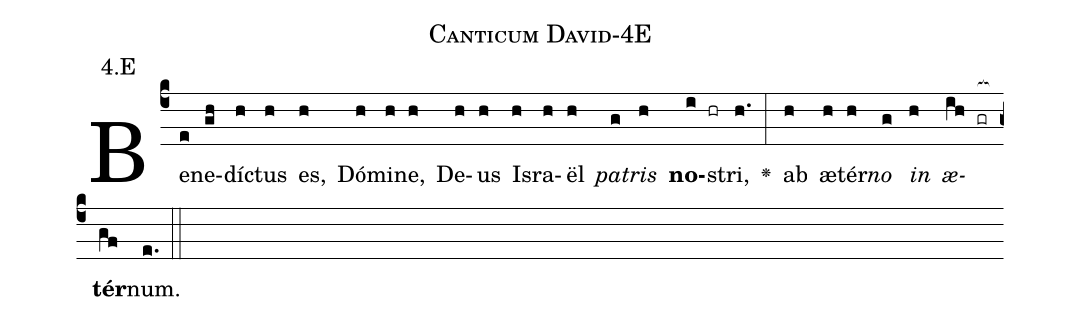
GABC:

name: Canticum David-4E;
annotation: 4.E;
%%
(c4)Be(e)ne(gh)dí(h)ctus(h) es,(h) Dó(h)mi(h)ne,(h) De(h)us(h) Is(h)ra(h)ël(h) <i>pa</i>(g)<i>tris</i>(h) <b>no</b>(i hr)stri,(h.) <v>\greheightstar</v>(:) ab(h) æ(h)tér(h)<i>no</i>(g) <i>in</i>(h) <i>æ</i>(ih gr[ocb:1{])<b>tér</b>(gf[ocb:0}])num.(e.) (::)


%E(h) u(g) o(h) u(ih) a(gf) e.(e.) (::)
